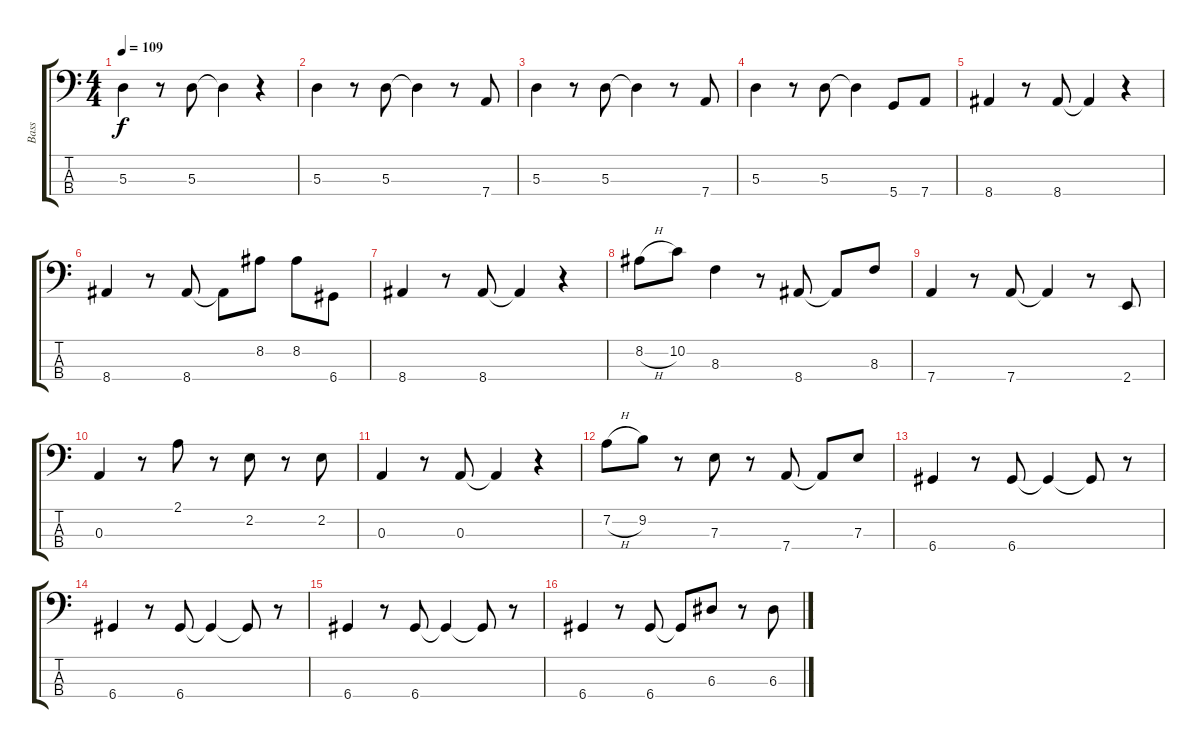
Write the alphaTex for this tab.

\track ("Bass" "Bass") {instrument electricbasspick}
\staff {score tabs}
\tuning (G2 D2 A1 D1) {hide}
\ts (4 4)
\tempo 109
\clef f4
\ks c
5.3.4{dy f} r.8 5.3.8 5.3{t}.4 r.4 |
5.3.4 r.8 5.3.8 5.3{t}.4 r.8 7.4.8 |
5.3.4 r.8 5.3.8 5.3{t}.4 r.8 7.4.8 |
5.3.4 r.8 5.3.8 5.3{t}.4 5.4.8 7.4.8 |
8.4.4 r.8 8.4.8 8.4{t}.4 r.4 |
8.4.4 r.8 8.4.8 8.4{t}.8 8.2.8 8.2.8 6.4.8 |
8.4.4 r.8 8.4.8 8.4{t}.4 r.4 |
8.2{h}.8 10.2.8 8.3.4 r.8 8.4.8 8.4{t}.8 8.3.8 |
7.4.4 r.8 7.4.8 7.4{t}.4 r.8 2.4.8 |
0.3.4 r.8 2.1.8 r.8 2.2.8 r.8 2.2.8 |
0.3.4 r.8 0.3.8 0.3{t}.4 r.4 |
7.2{h}.8 9.2.8 r.8 7.3.8 r.8 7.4.8 7.4{t}.8 7.3.8 |
6.4.4 r.8 6.4.8 6.4{t}.4 6.4{t}.8 r.8 |
6.4.4 r.8 6.4.8 6.4{t}.4 6.4{t}.8 r.8 |
6.4.4 r.8 6.4.8 6.4{t}.4 6.4{t}.8 r.8 |
6.4.4 r.8 6.4.8 6.4{t}.8 6.3.8 r.8 6.3.8
